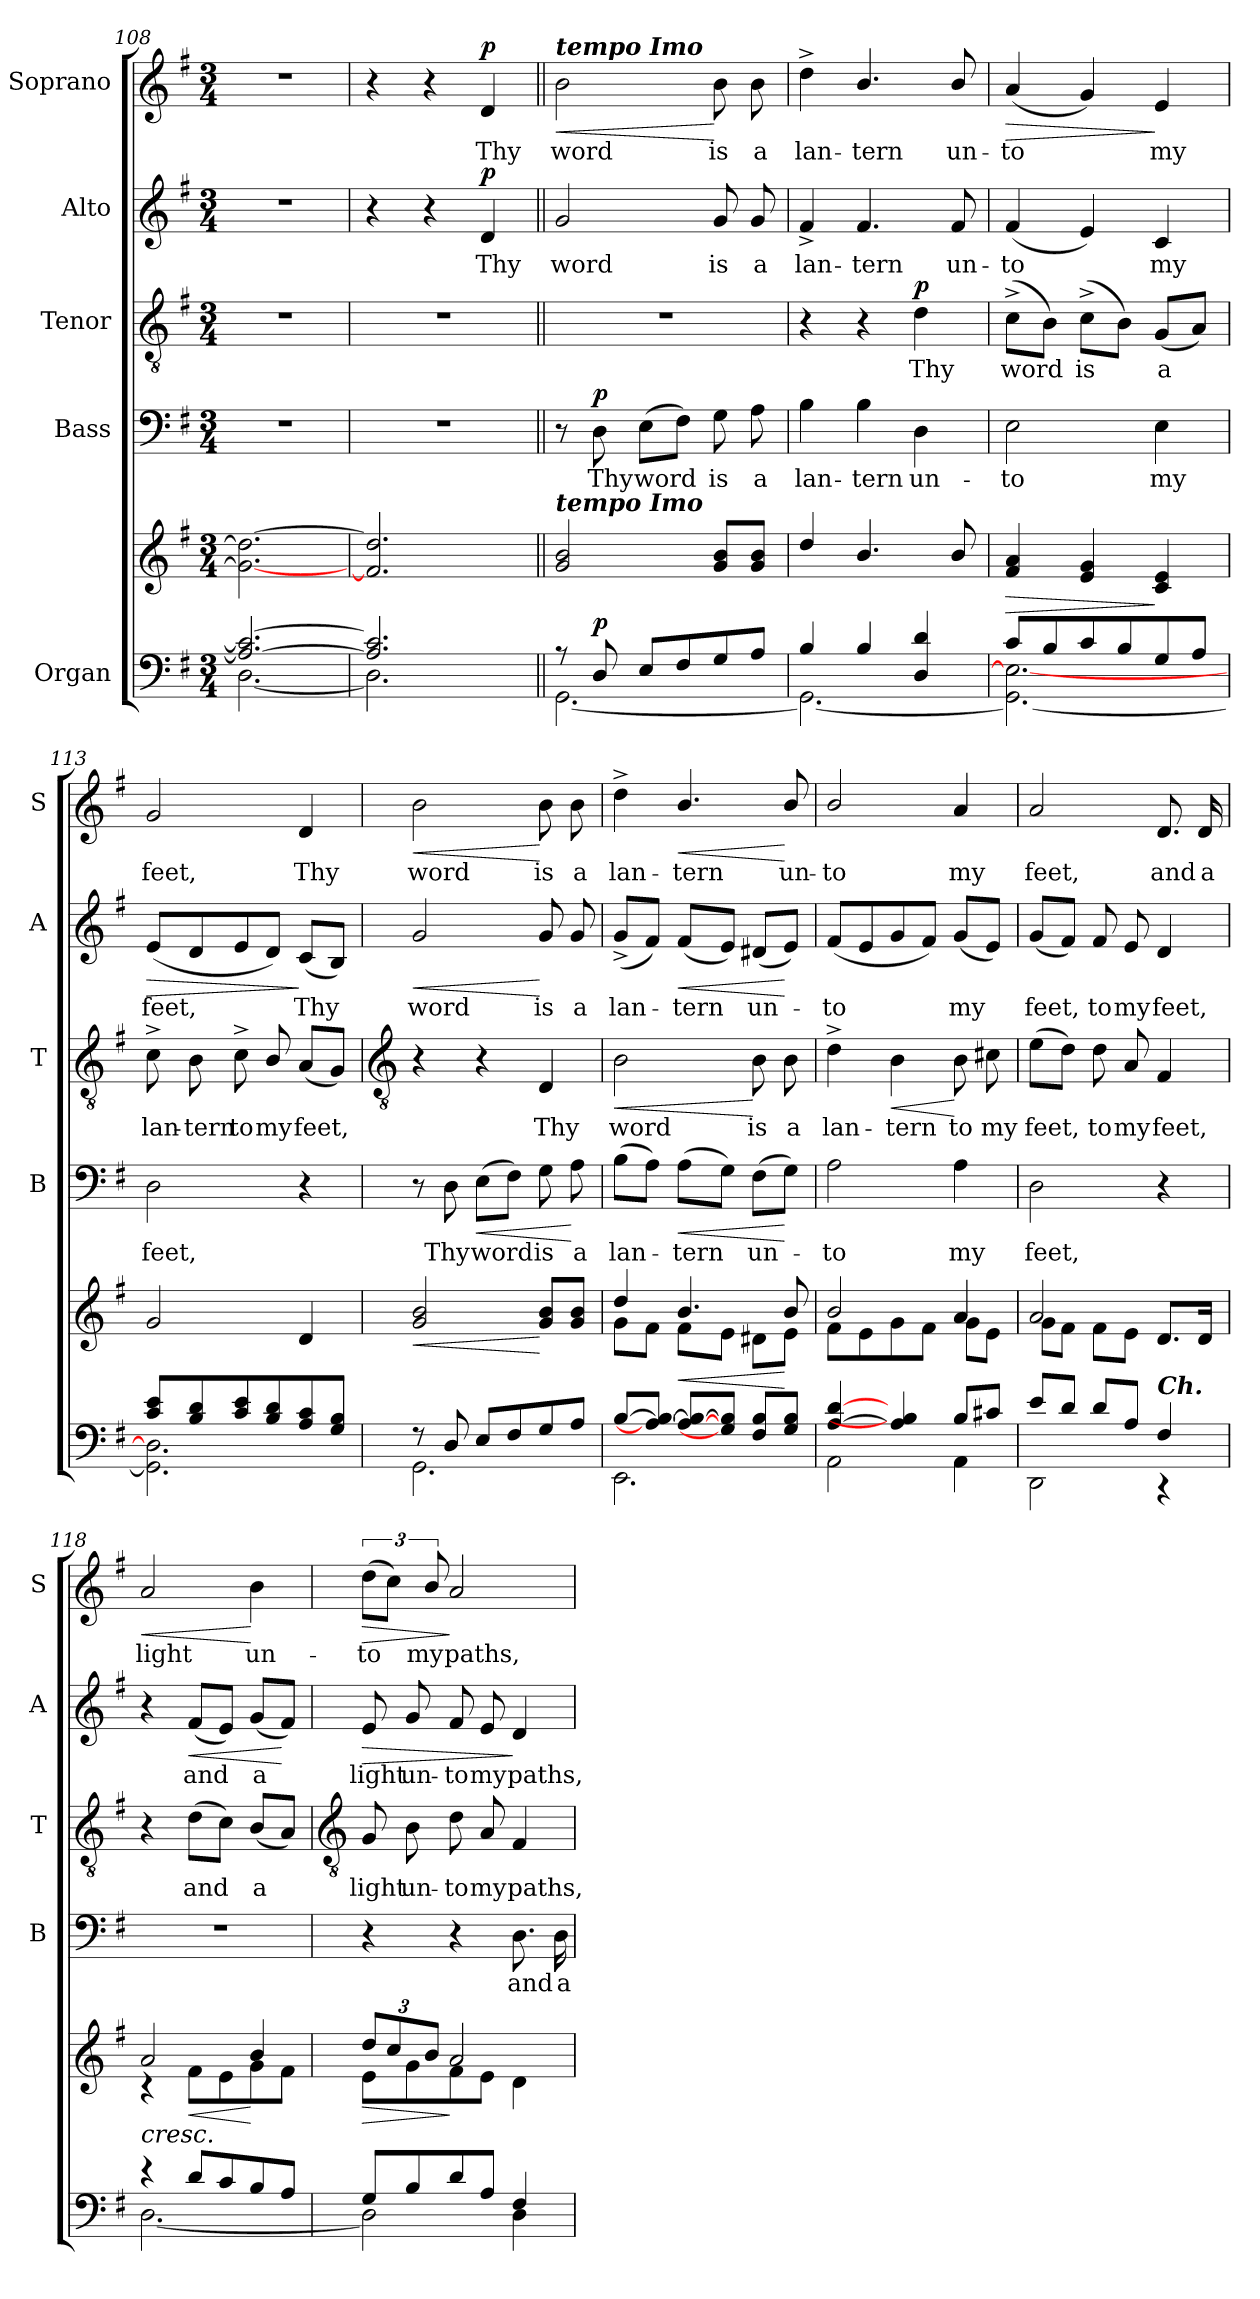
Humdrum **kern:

**kern	**kern	**dynam	**kern	**text	**dynam	**kern	**text	**dynam	**kern	**text	**dynam	**kern	**text	**dynam
*part5	*part5	*part5	*part4	*part4	*part4	*part3	*part3	*part3	*part2	*part2	*part2	*part1	*part1	*part1
*staff6	*staff5	*staff5/6	*staff4	*staff4	*staff4	*staff3	*staff3	*staff3	*staff2	*staff2	*staff2	*staff1	*staff1	*staff1
*I"Organ	*	*	*I"Bass	*	*	*I"Tenor	*	*	*I"Alto	*	*	*I"Soprano	*	*
*	*	*	*I'B	*	*	*I'T	*	*	*I'A	*	*	*I'S	*	*
*clefF4	*clefG2	*	*clefF4	*	*	*clefGv2	*	*	*clefG2	*	*	*clefG2	*	*
*k[f#]	*k[f#]	*	*k[f#]	*	*	*k[f#]	*	*	*k[f#]	*	*	*k[f#]	*	*
*G:	*G:	*	*G:	*	*	*G:	*	*	*G:	*	*	*G:	*	*
*M3/4	*M3/4	*	*M3/4	*	*	*M3/4	*	*	*M3/4	*	*	*M3/4	*	*
=108	=108	=108	=108	=108	=108	=108	=108	=108	=108	=108	=108	=108	=108	=108
*^	*	*	*	*	*	*	*	*	*	*	*	*	*	*
!	!	!	!	!LO:N:vis=1	!	!	!LO:N:vis=1	!	!	!LO:N:vis=1	!	!	!LO:N:vis=1	!	!
2.A/_ 2.c/_	[2.D\	2.g_ 2.dd_	.	2.r	.	.	2.r	.	.	2.r	.	.	2.r	.	.
=109	=109	=109	=109	=109	=109	=109	=109	=109	=109	=109	=109	=109	=109	=109	=109
!	!	!	!	!LO:N:vis=1	!	!	!LO:N:vis=1	!	!	!	!	!	!	!	!
2.A/] 2.c/]	2.D\]	2.f#] 2.dd]	.	2.r	.	.	2.r	.	.	4r	.	.	4r	.	.
.	.	.	.	.	.	.	.	.	.	4r	.	.	4r	.	.
!	!	!	!	!	!	!	!	!	!	!	!LO:LY:b	!LO:DY:b	!	!LO:LY:b	!LO:DY:b
.	.	.	.	.	.	.	.	.	.	4d	Thy	p	4d	Thy	p
=110||	=110||	=110||	=110||	=110||	=110||	=110||	=110||	=110||	=110||	=110||	=110||	=110||	=110||	=110||	=110||
!	!	!	!	!	!	!	!	!	!	!	!	!	!LO:TX:a:Bi:t=tempo Imo	!	!
!	!	!LO:TX:a:Bi:t=tempo Imo	!	!	!	!	!	!	!	!	!	!	!	!	!
!	!	!	!	!	!	!	!LO:N:vis=1	!	!	!	!LO:LY:b	!	!	!LO:LY:b	!LO:HP:b
8r	[2.GG\	2g 2b	.	8r	.	.	2.r	.	.	2g	word	.	2b	word	<
!	!	!	!LO:DY:a=2	!	!LO:LY:b	!LO:DY:b	!	!	!	!	!	!	!	!	!
8D/	.	.	p	8D	Thy	p	.	.	.	.	.	.	.	.	.
!	!	!	!	!	!LO:LY:b	!	!	!	!	!	!	!	!	!	!
8E/L	.	.	.	(>8EL	word	.	.	.	.	.	.	.	.	.	.
8F#/	.	.	.	8F#J)	.	.	.	.	.	.	.	.	.	.	.
!	!	!	!	!	!LO:LY:b	!	!	!	!	!	!LO:LY:b	!	!	!LO:LY:b	!
8G/	.	8g 8bL	.	8G	is	.	.	.	.	8g	is	.	8b	is	[
!	!	!	!	!	!LO:LY:b	!	!	!	!	!	!LO:LY:b	!	!	!LO:LY:b	!
8A/J	.	8g 8bJ	.	8A	a	.	.	.	.	8g	a	.	8b	a	.
=111	=111	=111	=111	=111	=111	=111	=111	=111	=111	=111	=111	=111	=111	=111	=111
!	!	!	!	!	!LO:LY:b	!	!	!	!	!	!LO:LY:b	!	!	!LO:LY:b	!
4B/	2.GG\_	4dd/	.	4B	lan-	.	4r	.	.	4f#^	lan-	.	4dd^	lan-	.
!	!	!	!	!	!LO:LY:b	!	!	!	!	!	!LO:LY:b	!	!	!LO:LY:b	!
4B/	.	4.b/	.	4B	-tern	.	4r	.	.	4.f#	-tern	.	4.b/	-tern	.
!	!	!	!	!	!LO:LY:b	!	!	!LO:LY:b	!LO:DY:b	!	!	!	!	!	!
4D/ 4d/	.	.	.	4D	un-	.	4d	Thy	p	.	.	.	.	.	.
!	!	!	!	!	!	!	!	!	!	!	!LO:LY:b	!	!	!LO:LY:b	!
.	.	8b/	.	.	.	.	.	.	.	8f#	un-	.	8b/	un-	.
=112	=112	=112	=112	=112	=112	=112	=112	=112	=112	=112	=112	=112	=112	=112	=112
!	!	!	!LO:HP:b	!	!LO:LY:b	!	!	!LO:LY:b	!	!	!LO:LY:b	!	!	!LO:LY:b	!LO:HP:b
8c/L	2.GG\_ 2.E\_	4f# 4a	>	2E	-to	.	(>8c^L	word	.	(<4f#	-to	.	(<4a	-to	>
8B/	.	.	.	.	.	.	8BJ)	.	.	.	.	.	.	.	.
!	!	!	!	!	!	!	!	!LO:LY:b	!	!	!	!	!	!	!
8c/	.	4e 4g	.	.	.	.	(>8c^L	is	.	4e)	.	.	4g)	.	.
8B/	.	.	.	.	.	.	8BJ)	.	.	.	.	.	.	.	.
!	!	!	!	!	!LO:LY:b	!	!	!LO:LY:b	!	!	!LO:LY:b	!	!	!LO:LY:b	!
8G/	.	4c 4e	]	4E	my	.	(<8GL	a	.	4c	my	.	4e	my	]
8A/J	.	.	.	.	.	.	8AJ)	.	.	.	.	.	.	.	.
=113	=113	=113	=113	=113	=113	=113	=113	=113	=113	=113	=113	=113	=113	=113	=113
!	!	!	!	!	!LO:LY:b	!	!	!LO:LY:b	!	!	!LO:LY:b	!LO:HP:b	!	!LO:LY:b	!
8c/ 8e/L	2.GG\] 2.D\]	2g	.	2D	feet,	.	8c^	lan-	.	(<8eL	feet,	>	2g	feet,	.
!	!	!	!	!	!	!	!	!LO:LY:b	!	!	!	!	!	!	!
8B/ 8d/	.	.	.	.	.	.	8B	-tern	.	8d	.	.	.	.	.
!	!	!	!	!	!	!	!	!LO:LY:b	!	!	!	!	!	!	!
8c/ 8e/	.	.	.	.	.	.	8c^	to	.	8e	.	.	.	.	.
!	!	!	!	!	!	!	!	!LO:LY:b	!	!	!	!	!	!	!
8B/ 8d/	.	.	.	.	.	.	8B/	my	.	8dJ)	.	.	.	.	.
!	!	!	!	!	!	!	!	!LO:LY:b	!	!	!LO:LY:b	!	!	!LO:LY:b	!
8A/ 8c/	.	4d	.	4r	.	.	(<8AL	feet,	.	(<8cL	Thy	]	4d	Thy	.
8G/ 8B/J	.	.	.	.	.	.	8GJ)	.	.	8BJ)	.	.	.	.	.
!!LO:LB:g=z
=114	=114	=114	=114	=114	=114	=114	=114	=114	=114	=114	=114	=114	=114	=114	=114
*	*	*	*	*	*	*	*clefGv2	*	*	*	*	*	*	*	*
!	!	!	!LO:HP:b	!	!	!	!	!	!	!	!LO:LY:b	!LO:HP:b	!	!LO:LY:b	!LO:HP:b
*	*	*^	*	*	*	*	*	*	*	*	*	*	*	*	*
8r	2.GG\	2g 2b	2ryy	<	8r	.	.	4r	.	.	2g	word	<	2b	word	<
!	!	!	!	!	!	!LO:LY:b	!	!	!	!	!	!	!	!	!	!
8D/	.	.	.	.	8D	Thy	.	.	.	.	.	.	.	.	.	.
!	!	!	!	!	!	!LO:LY:b	!LO:HP:b	!	!	!	!	!	!	!	!	!
8E/L	.	.	.	.	(>8EL	word	<	4r	.	.	.	.	.	.	.	.
8F#/	.	.	.	.	8F#J)	.	.	.	.	.	.	.	.	.	.	.
!	!	!	!	!	!	!LO:LY:b	!	!	!LO:LY:b	!	!	!LO:LY:b	!	!	!LO:LY:b	!
8G/	.	8g 8bL	8ryy	[	8G	is	.	4D	Thy	.	8g	is	[	8b	is	[
!	!	!	!	!	!	!LO:LY:b	!	!	!	!	!	!LO:LY:b	!	!	!LO:LY:b	!
8A/J	.	8g 8bJ	8ryy	.	8A	a	[	.	.	.	8g	a	.	8b	a	.
=115	=115	=115	=115	=115	=115	=115	=115	=115	=115	=115	=115	=115	=115	=115	=115	=115
!	!	!	!	!	!	!LO:LY:b	!	!	!LO:LY:b	!LO:HP:b	!	!LO:LY:b	!	!	!LO:LY:b	!
[8B/L	2.EE\	4dd/	8g\L	.	(>8BL	lan-	.	2B	word	<	(<8g^L	lan-	.	4dd^	lan-	.
8A/_ 8B/_J	.	.	8f#\J	.	8AJ)	.	.	.	.	.	8f#J)	.	.	.	.	.
!	!	!	!	!LO:HP:b	!	!	!	!	!	!	!	!	!	!	!	!
!	!	!	!	!LO:HP:n=1:b	!	!LO:LY:b	!LO:HP:b	!	!	!	!	!LO:LY:b	!LO:HP:b	!	!LO:LY:b	!LO:HP:b
8A/_ 8B/_L	.	4.b/	8f#\L	< <	(>8AL	tern	<	.	.	.	(<8f#L	tern	<	4.b/	-tern	<
8G/] 8B/]J	.	.	8e\J	.	8GJ)	.	.	.	.	.	8eJ)	.	.	.	.	.
!	!	!	!	!	!	!LO:LY:b	!	!	!LO:LY:b	!	!	!LO:LY:b	!	!	!	!
8F#/ 8B/L	.	.	8d#X\L	.	(>8F#L	un-	.	8B	is	[	(<8d#XL	un-	.	.	.	.
!	!	!	!	!	!	!	!	!	!LO:LY:b	!	!	!	!	!	!LO:LY:b	!
8G/ 8B/J	.	8b/	8e\J	[ [	8GJ)	.	[	8B	a	.	8eJ)	.	[	8b/	un-	[
=116	=116	=116	=116	=116	=116	=116	=116	=116	=116	=116	=116	=116	=116	=116	=116	=116
!	!	!	!	!	!	!LO:LY:b	!	!	!LO:LY:b	!	!	!LO:LY:b	!	!	!LO:LY:b	!
[4A/ [4d/	2AA\	2b/	8f#\L	.	2A	to	.	4d^	lan-	.	(<8f#L	to	.	2b/	-to	.
.	.	.	8e\	.	.	.	.	.	.	.	8e	.	.	.	.	.
!	!	!	!	!	!	!	!	!	!LO:LY:b	!LO:HP:b	!	!	!	!	!	!
4A/] 4B/]	.	.	8g\	.	.	.	.	4B	-tern	<	8g	.	.	.	.	.
.	.	.	8f#\J	.	.	.	.	.	.	.	8f#J)	.	.	.	.	.
!	!	!	!	!	!	!LO:LY:b	!	!	!LO:LY:b	!	!	!LO:LY:b	!	!	!LO:LY:b	!
8B/L	4AA\	4a	8g\L	.	4A	my	.	8B	to	[	(<8gL	my	.	4a	my	.
!	!	!	!	!	!	!	!	!	!LO:LY:b	!	!	!	!	!	!	!
8c#X/J	.	.	8e\J	.	.	.	.	8c#X	my	.	8eJ)	.	.	.	.	.
=117	=117	=117	=117	=117	=117	=117	=117	=117	=117	=117	=117	=117	=117	=117	=117	=117
!	!	!	!	!	!	!LO:LY:b	!	!	!LO:LY:b	!	!	!LO:LY:b	!	!	!LO:LY:b	!
8e/L	2DD\	2a	8g\L	.	2D	feet,	.	(>8eL	feet,	.	(<8gL	feet,	.	2a	feet,	.
8d/J	.	.	8f#\J	.	.	.	.	8dJ)	.	.	8f#J)	.	.	.	.	.
!	!	!	!	!	!	!	!	!	!LO:LY:b	!	!	!LO:LY:b	!	!	!	!
8d/L	.	.	8f#\L	.	.	.	.	8d	to	.	8f#	to	.	.	.	.
!	!	!	!	!	!	!	!	!	!LO:LY:b	!	!	!LO:LY:b	!	!	!	!
8A/J	.	.	8e\J	.	.	.	.	8A	my	.	8e	my	.	.	.	.
!LO:TX:a:Bi:t=Ch.	!	!	!	!	!	!	!	!	!	!	!	!	!	!	!	!
!	!	!	!	!	!	!	!	!	!LO:LY:b	!	!	!LO:LY:b	!	!	!LO:LY:b	!
4F#/	4r	8.dL	4ryy	.	4r	.	.	4F#	feet,	.	4d	feet,	.	8.d	and	.
!	!	!	!	!	!	!	!	!	!	!	!	!	!	!	!LO:LY:b	!
.	.	16dJ	.	.	.	.	.	.	.	.	.	.	.	16d	a	.
=118	=118	=118	=118	=118	=118	=118	=118	=118	=118	=118	=118	=118	=118	=118	=118	=118
!	!	!	!	!LO:HP:b	!LO:N:vis=1	!	!	!	!	!	!	!	!	!	!LO:LY:b	!LO:HP:b
4r	[2.D\	2a	4r	<	2.r	.	.	4r	.	.	4r	.	.	2a	light	<
!	!	!	!	!LO:HP:b	!	!	!	!	!LO:LY:b	!	!	!LO:LY:b	!LO:HP:b	!	!	!
8d/L	.	.	8f#\L	<	.	.	.	(>8dL	and	.	(<8f#L	and	<	.	.	.
8c/	.	.	8e\	.	.	.	.	8cJ)	.	.	8eJ)	.	.	.	.	.
!	!	!	!	!	!	!	!	!	!LO:LY:b	!	!	!LO:LY:b	!	!	!LO:LY:b	!
8B/	.	4b/	8g\	[	.	.	.	(<8BL	a	.	(<8gL	a	.	4b	un-	[
8A/J	.	.	8f#\J	[	.	.	.	8AJ)	.	.	8f#J)	.	[	.	.	.
!!LO:LB:g=z
=119	=119	=119	=119	=119	=119	=119	=119	=119	=119	=119	=119	=119	=119	=119	=119	=119
*	*	*	*	*	*	*	*	*clefGv2	*	*	*	*	*	*	*	*
!	!	!	!	!LO:HP:b	!	!	!	!	!	!	!	!	!	!	!	!
!	!	!	!	!LO:HP:n=1:b	!	!	!	!	!LO:LY:b	!	!	!LO:LY:b	!LO:HP:b	!	!LO:LY:b	!LO:HP:b
8G/L	2D\]	12dd/L	8e\L	> >	4r	.	.	8G	light	.	8e	light	>	(>12ddL	-to	>
.	.	12cc/	.	.	.	.	.	.	.	.	.	.	.	12ccJ)	.	.
!	!	!	!	!	!	!	!	!	!LO:LY:b	!	!	!LO:LY:b	!	!	!	!
8B/	.	.	8g\	.	.	.	.	8B	un-	.	8g	un-	.	.	.	.
!	!	!	!	!	!	!	!	!	!	!	!	!	!	!	!LO:LY:b	!
.	.	12b/J	.	.	.	.	.	.	.	.	.	.	.	12b/	my	.
!	!	!	!	!	!	!	!	!	!LO:LY:b	!	!	!LO:LY:b	!	!	!LO:LY:b	!
8d/	.	2a	8f#\	]	4r	.	.	8d	-to	.	8f#	-to	.	2a	paths,	]
!	!	!	!	!	!	!	!	!	!LO:LY:b	!	!	!LO:LY:b	!	!	!	!
8A/J	.	.	8e\J	.	.	.	.	8A	my	.	8e	my	.	.	.	.
!	!	!	!	!	!	!LO:LY:b	!	!	!LO:LY:b	!	!	!LO:LY:b	!	!	!	!
4F#/	4D\	.	4d\	]	8.D	and	.	4F#	paths,	.	4d	paths,	]	.	.	.
!	!	!	!	!	!	!LO:LY:b	!	!	!	!	!	!	!	!	!	!
.	.	.	.	.	16D	a	.	.	.	.	.	.	.	.	.	.
*v	*v	*	*	*	*	*	*	*	*	*	*	*	*	*	*	*
*	*v	*v	*	*	*	*	*	*	*	*	*	*	*	*	*
=	=	=	=	=	=	=	=	=	=	=	=	=	=	=
*-	*-	*-	*-	*-	*-	*-	*-	*-	*-	*-	*-	*-	*-	*-
